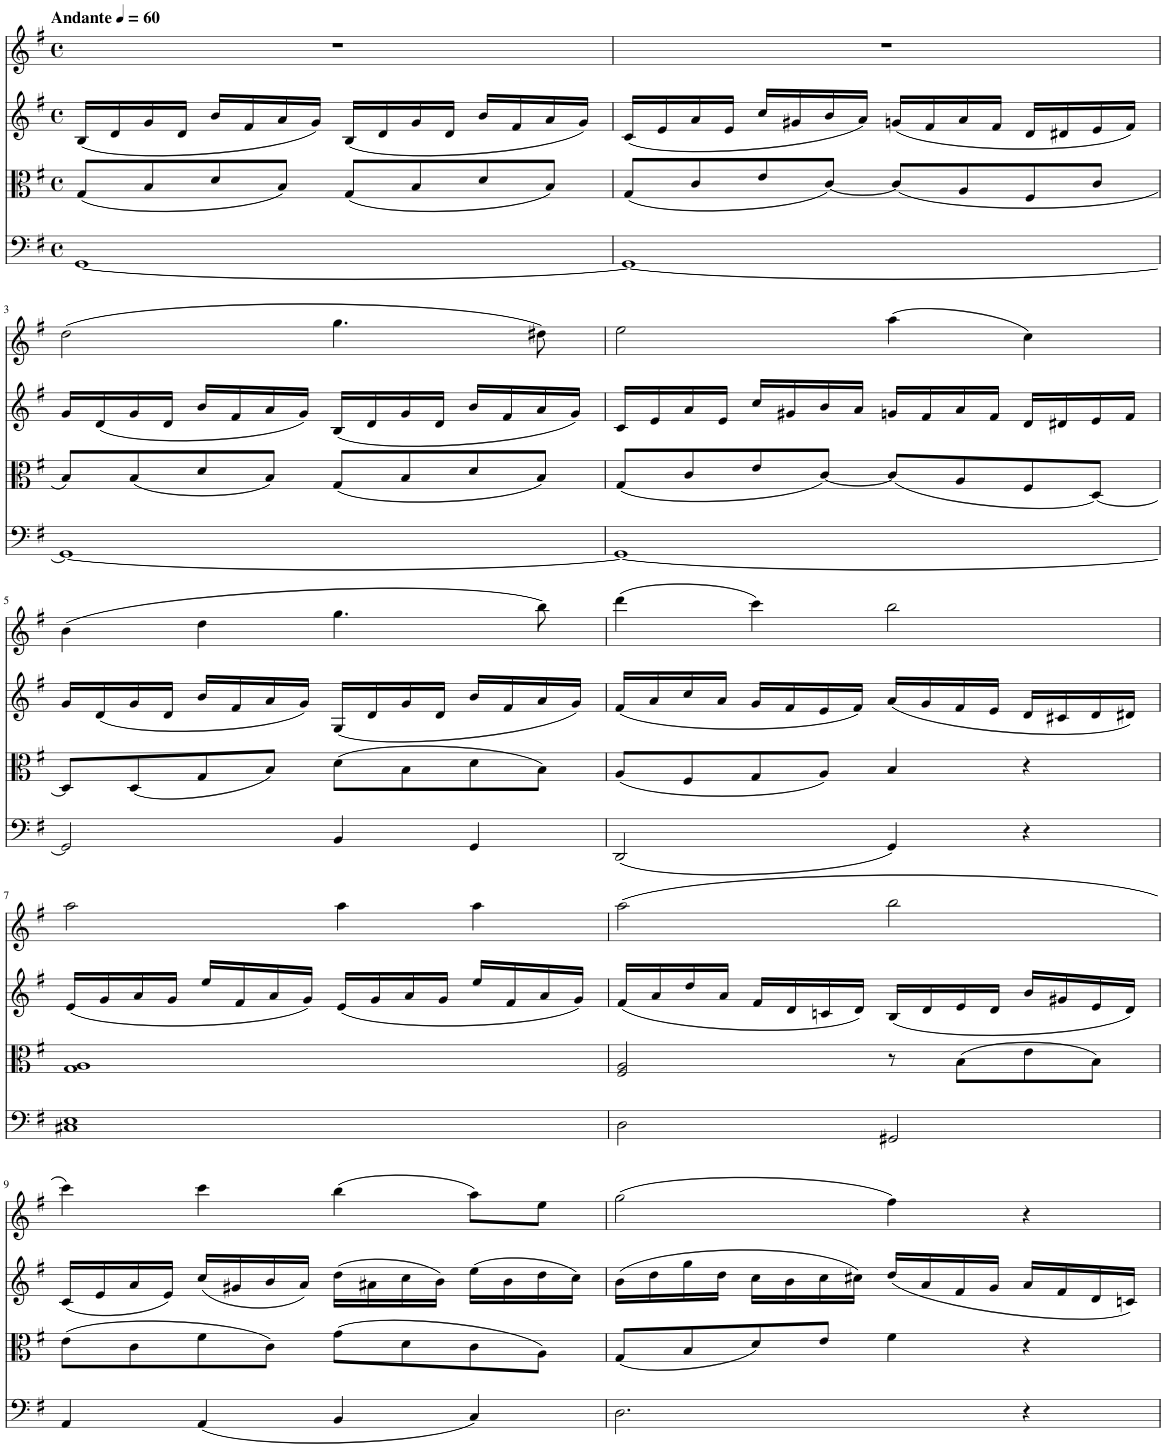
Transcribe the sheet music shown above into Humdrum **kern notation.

**kern	**kern	**kern	**kern
*part4	*part3	*part2	*part1
*staff4	*staff3	*staff2	*staff1
*I"Piano	*I"Piano	*I"Piano	*I"Piano
*I'Pno	*I'Pno	*I'Pno	*I'Pno
*clefF4	*clefC3	*clefG2	*clefG2
*k[f#]	*k[f#]	*k[f#]	*k[f#]
*M4/4	*M4/4	*M4/4	*M4/4
*met(c)	*met(c)	*met(c)	*met(c)
*MM60	*MM60	*MM60	*MM60
=1	=1	=1	=1
!	!	!	!LO:TX:a:B:t=Andante
[1GG	(8G/L	(16B/LL	1r
.	.	16d/	.
.	8B/	16g/	.
.	.	16d/JJ	.
.	8d/	16b/LL	.
.	.	16f#/	.
.	8B/J)	16a/	.
.	.	16g/JJ)	.
.	(8G/L	(16B/LL	.
.	.	16d/	.
.	8B/	16g/	.
.	.	16d/JJ	.
.	8d/	16b/LL	.
.	.	16f#/	.
.	8B/J)	16a/	.
.	.	16g/JJ)	.
=2	=2	=2	=2
1GG_	(8G/L	(16c/LL	1r
.	.	16e/	.
.	8c/	16a/	.
.	.	16e/JJ	.
.	8e/	16cc/LL	.
.	.	16g#X/	.
.	[8c/J)	16b/	.
.	.	16a/JJ)	.
.	(8c/L]	(16gn/LL	.
.	.	16f#/	.
.	8A/	16a/	.
.	.	16f#/JJ	.
.	8F#/	16d/LL	.
.	.	16d#X/	.
.	8c/J	16e/	.
.	.	16f#/JJ)	.
!!LO:LB:g=z
=3	=3	=3	=3
1GG_	8B/L)	16g/LL	(2dd\
.	.	(16d/	.
.	(8B/	16g/	.
.	.	16d/JJ	.
.	8d/	16b/LL	.
.	.	16f#/	.
.	8B/J)	16a/	.
.	.	16g/JJ)	.
.	(8G/L	(16B/LL	4.gg\
.	.	16d/	.
.	8B/	16g/	.
.	.	16d/JJ	.
.	8d/	16b/LL	.
.	.	16f#/	.
.	8B/J)	16a/	8dd#X\)
.	.	16g/JJ)	.
=4	=4	=4	=4
1GG_	(8G/L	16c/LL	2ee\
.	.	16e/	.
.	8c/	16a/	.
.	.	16e/JJ	.
.	8e/	16cc/LL	.
.	.	16g#X/	.
.	[8c/J)	16b/	.
.	.	16a/JJ	.
.	(8c/L]	16gn/LL	(4aa\
.	.	16f#/	.
.	8A/	16a/	.
.	.	16f#/JJ	.
.	8F#/	16d/LL	4cc\)
.	.	16d#X/	.
.	[8D/J)	16e/	.
.	.	16f#/JJ	.
!!LO:LB:g=z
=5	=5	=5	=5
2GG/]	8D/L]	16g/LL	(4b\
.	.	(16d/	.
.	(8D/	16g/	.
.	.	16d/JJ	.
.	8G/	16b/LL	4dd\
.	.	16f#/	.
.	8B/J)	16a/	.
.	.	16g/JJ)	.
4BB/	(8d\L	(16G/LL	4.gg\
.	.	16d/	.
.	8B\	16g/	.
.	.	16d/JJ	.
4GG/	8d\	16b/LL	.
.	.	16f#/	.
.	8B\J)	16a/	8bb\)
.	.	16g/JJ)	.
=6	=6	=6	=6
(2DD/	(8A/L	(16f#/LL	(4ddd\
.	.	16a/	.
.	8F#/	16cc/	.
.	.	16a/JJ	.
.	8G/	16g/LL	4ccc\)
.	.	16f#/	.
.	8A/J)	16e/	.
.	.	16f#/JJ)	.
4GG/)	4B/	(16a/LL	2bb\
.	.	16g/	.
.	.	16f#/	.
.	.	16e/JJ	.
4r	4r	16d/LL	.
.	.	16c#X/	.
.	.	16d/	.
.	.	16d#X/JJ)	.
!!LO:LB:g=z
=7	=7	=7	=7
1C#X 1E	1G 1A	(16e/LL	2aa\
.	.	16g/	.
.	.	16a/	.
.	.	16g/JJ	.
.	.	16ee/LL	.
.	.	16f#/	.
.	.	16a/	.
.	.	16g/JJ)	.
.	.	(16e/LL	4aa\
.	.	16g/	.
.	.	16a/	.
.	.	16g/JJ	.
.	.	16ee/LL	4aa\
.	.	16f#/	.
.	.	16a/	.
.	.	16g/JJ)	.
=8	=8	=8	=8
2D\	2F#/ 2A/	(16f#/LL	(2aa\
.	.	16a/	.
.	.	16dd/	.
.	.	16a/JJ	.
.	.	16f#/LL	.
.	.	16d/	.
.	.	16cn/	.
.	.	16d/JJ)	.
2GG#X/	8r	(16B/LL	2bb\
.	.	16d/	.
.	(8B\L	16e/	.
.	.	16d/JJ	.
.	8e\	16b/LL	.
.	.	16g#X/	.
.	8B\J)	16e/	.
.	.	16d/JJ)	.
!!LO:LB:g=z
=9	=9	=9	=9
4AA/	(8e\L	(16c/LL	4ccc\)
.	.	16e/	.
.	8c\	16a/	.
.	.	16e/JJ)	.
(4AA/	8f#\	(16cc/LL	4ccc\
.	.	16g#X/	.
.	8c\J)	16b/	.
.	.	16a/JJ)	.
4BB/	(8g\L	(16dd\LL	(4bb\
.	.	16a#X\	.
.	8d\	16cc\	.
.	.	16b\JJ)	.
4C/)	8c\	(16ee\LL	8aa\L)
.	.	16b\	.
.	8A\J)	16dd\	8ee\J
.	.	16cc\JJ)	.
=10	=10	=10	=10
2.D\	(8G/L	(16b\LL	(2gg\
.	.	16dd\	.
.	8B/	16gg\	.
.	.	16dd\JJ	.
.	8d/)	16cc\LL	.
.	.	16b\	.
.	8e/J	16cc\	.
.	.	16cc#X\JJ)	.
.	4f#\	(16dd/LL	4ff#\)
.	.	16a/	.
.	.	16f#/	.
.	.	16g/JJ	.
4r	4r	16a/LL	4r
.	.	16f#/	.
.	.	16d/	.
.	.	16cn/JJ)	.
=	=	=	=
*-	*-	*-	*-
